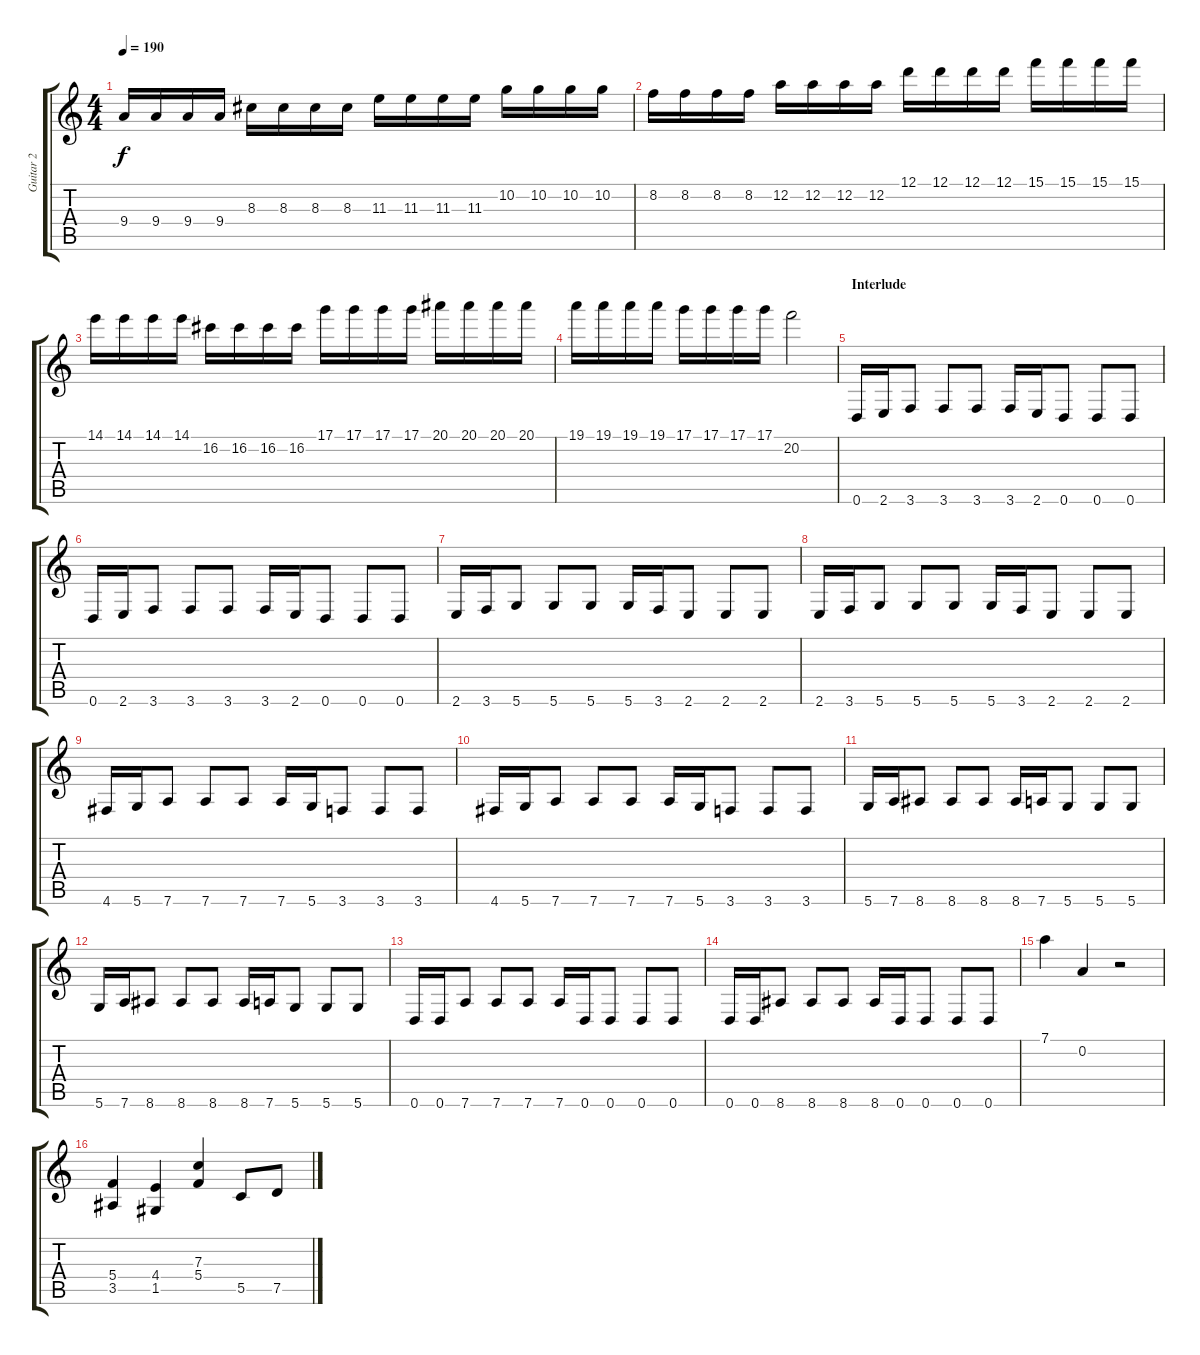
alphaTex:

\track ("Guitar 2" "Guitar 2") {instrument distortionguitar}
\staff {score tabs}
\tuning (D4 A3 F3 C3 G2 D2) {hide}
\ts (4 4)
\tempo 190
\clef g2
\ks c
9.4.16{dy f} 9.4.16 9.4.16 9.4.16 8.3.16 8.3.16 8.3.16 8.3.16 11.3.16 11.3.16 11.3.16 11.3.16 10.2.16 10.2.16 10.2.16 10.2.16 |
8.2.16 8.2.16 8.2.16 8.2.16 12.2.16 12.2.16 12.2.16 12.2.16 12.1.16 12.1.16 12.1.16 12.1.16 15.1.16 15.1.16 15.1.16 15.1.16 |
14.1.16 14.1.16 14.1.16 14.1.16 16.2.16 16.2.16 16.2.16 16.2.16 17.1.16 17.1.16 17.1.16 17.1.16 20.1.16 20.1.16 20.1.16 20.1.16 |
19.1.16 19.1.16 19.1.16 19.1.16 17.1.16 17.1.16 17.1.16 17.1.16 20.2.2 |
\section ("" "Interlude")
0.6.16 2.6.16 3.6.8 3.6.8 3.6.8 3.6.16 2.6.16 0.6.8 0.6.8 0.6.8 |
0.6.16 2.6.16 3.6.8 3.6.8 3.6.8 3.6.16 2.6.16 0.6.8 0.6.8 0.6.8 |
2.6.16 3.6.16 5.6.8 5.6.8 5.6.8 5.6.16 3.6.16 2.6.8 2.6.8 2.6.8 |
2.6.16 3.6.16 5.6.8 5.6.8 5.6.8 5.6.16 3.6.16 2.6.8 2.6.8 2.6.8 |
4.6.16 5.6.16 7.6.8 7.6.8 7.6.8 7.6.16 5.6.16 3.6.8 3.6.8 3.6.8 |
4.6.16 5.6.16 7.6.8 7.6.8 7.6.8 7.6.16 5.6.16 3.6.8 3.6.8 3.6.8 |
5.6.16 7.6.16 8.6.8 8.6.8 8.6.8 8.6.16 7.6.16 5.6.8 5.6.8 5.6.8 |
5.6.16 7.6.16 8.6.8 8.6.8 8.6.8 8.6.16 7.6.16 5.6.8 5.6.8 5.6.8 |
0.6.16 0.6.16 7.6.8 7.6.8 7.6.8 7.6.16 0.6.16 0.6.8 0.6.8 0.6.8 |
0.6.16 0.6.16 8.6.8 8.6.8 8.6.8 8.6.16 0.6.16 0.6.8 0.6.8 0.6.8 |
7.1.4 0.2.4 r.2 |
(5.4 3.5).4 (4.4 1.5).4 (7.3 5.4).4 5.5.8 7.5.8
